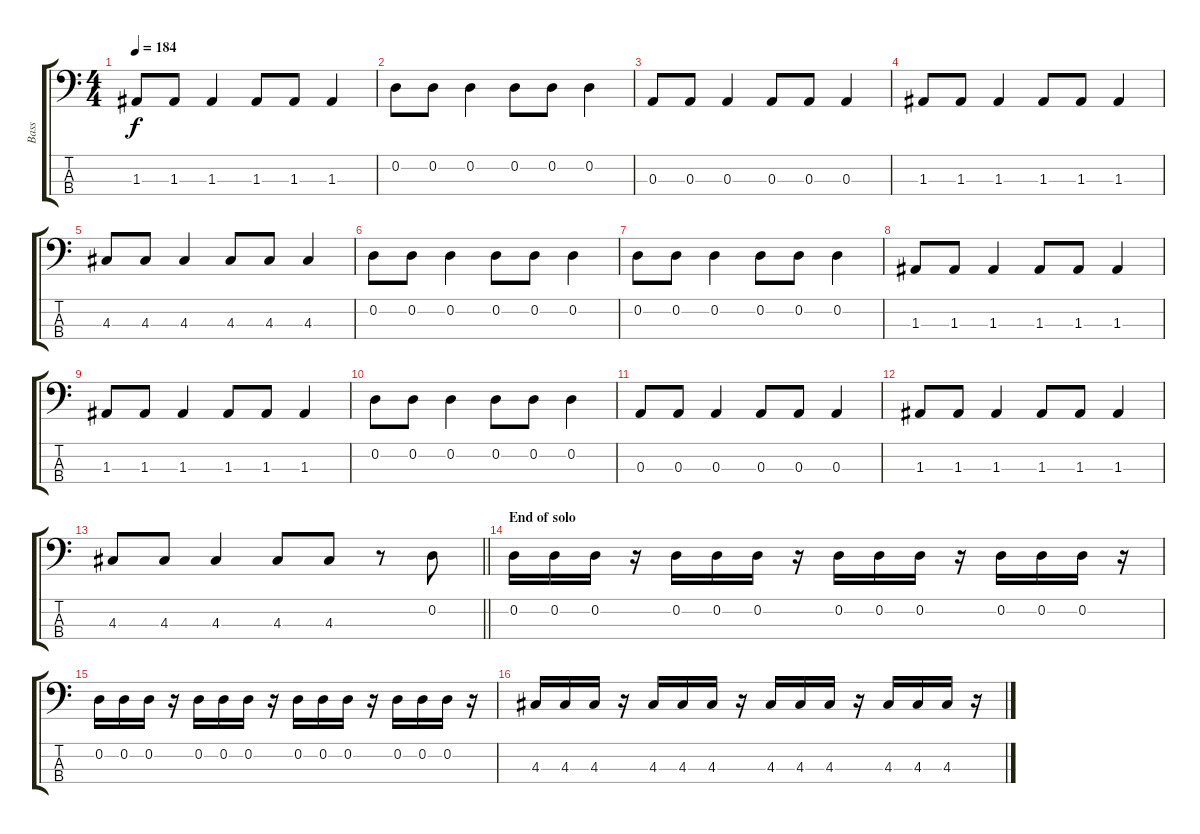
\track ("Bass" "Bass") {instrument electricbassfinger}
\staff {score tabs}
\tuning (G2 D2 A1 D1) {hide}
\ts (4 4)
\tempo 184
\clef f4
\ks c
1.3.8{dy f} 1.3.8 1.3.4 1.3.8 1.3.8 1.3.4 |
0.2.8 0.2.8 0.2.4 0.2.8 0.2.8 0.2.4 |
0.3.8 0.3.8 0.3.4 0.3.8 0.3.8 0.3.4 |
1.3.8 1.3.8 1.3.4 1.3.8 1.3.8 1.3.4 |
4.3.8 4.3.8 4.3.4 4.3.8 4.3.8 4.3.4 |
0.2.8 0.2.8 0.2.4 0.2.8 0.2.8 0.2.4 |
0.2.8 0.2.8 0.2.4 0.2.8 0.2.8 0.2.4 |
1.3.8 1.3.8 1.3.4 1.3.8 1.3.8 1.3.4 |
1.3.8 1.3.8 1.3.4 1.3.8 1.3.8 1.3.4 |
0.2.8 0.2.8 0.2.4 0.2.8 0.2.8 0.2.4 |
0.3.8 0.3.8 0.3.4 0.3.8 0.3.8 0.3.4 |
1.3.8 1.3.8 1.3.4 1.3.8 1.3.8 1.3.4 |
\barLineRight lightlight
4.3.8 4.3.8 4.3.4 4.3.8 4.3.8 r.8 0.2.8 |
\section ("" "End of solo")
0.2.16{volume 12} 0.2.16 0.2.16 r.16 0.2.16 0.2.16 0.2.16 r.16 0.2.16 0.2.16 0.2.16 r.16 0.2.16 0.2.16 0.2.16 r.16 |
0.2.16 0.2.16 0.2.16 r.16 0.2.16 0.2.16 0.2.16 r.16 0.2.16 0.2.16 0.2.16 r.16 0.2.16 0.2.16 0.2.16 r.16 |
4.3.16 4.3.16 4.3.16 r.16 4.3.16 4.3.16 4.3.16 r.16 4.3.16 4.3.16 4.3.16 r.16 4.3.16 4.3.16 4.3.16 r.16
